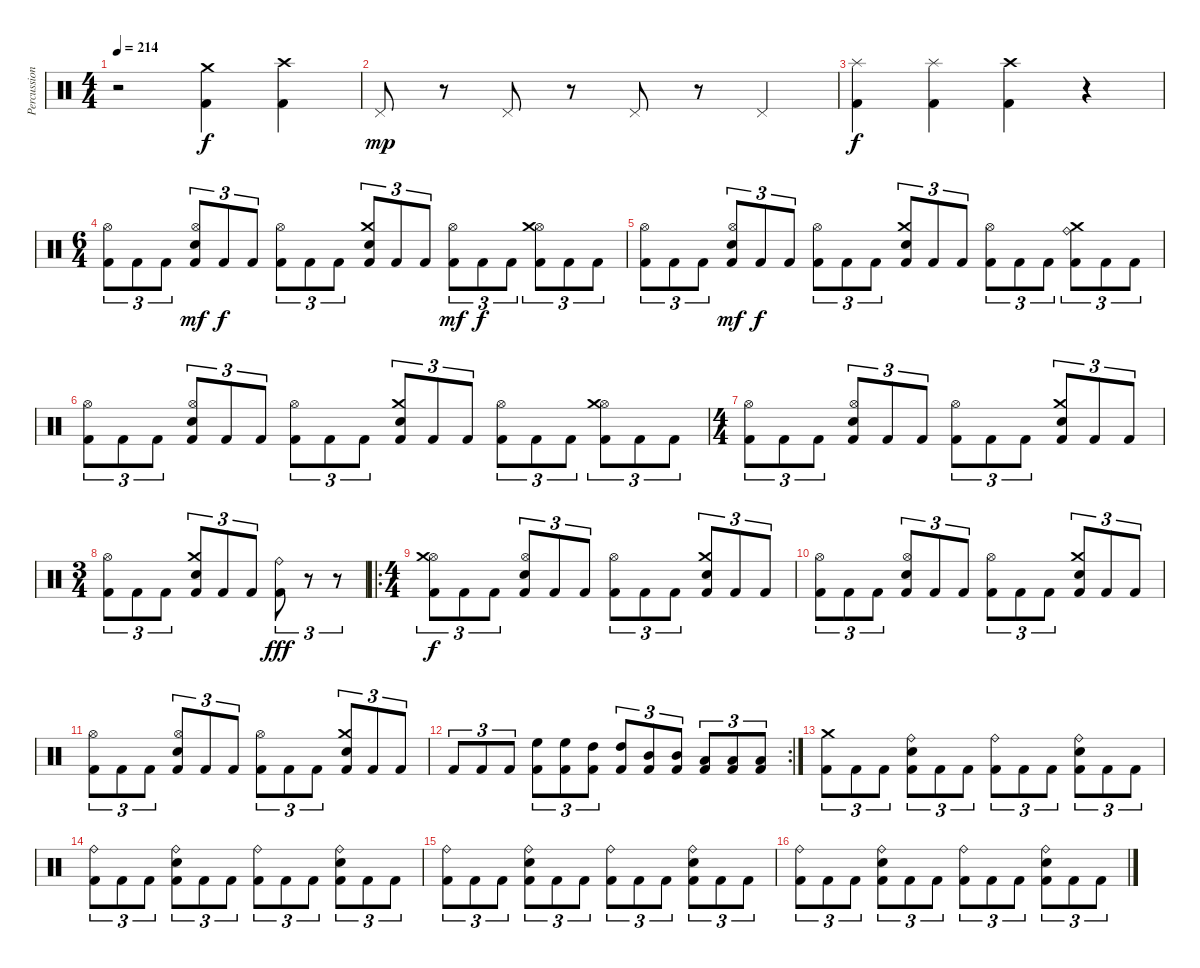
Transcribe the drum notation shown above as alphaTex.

\track ("Percussion" "Percussion") {instrument percussion}
\staff {score}
\articulation defaults
\ts (4 4)
\tempo 214
\clef neutral
\ks c
r.2{dy f} ("Kick (hit) 2" "Crash medium (hit)").4 ("Kick (hit) 2" "Crash high (hit)").4 |
"Pedal Hi-Hat (hit)".8{dy mp} r.8 "Pedal Hi-Hat (hit)".8 r.8 "Pedal Hi-Hat (hit)".8 r.8 "Pedal Hi-Hat (hit)".4 |
("Kick (hit) 2" "Splash (hit)").4{dy f} ("Kick (hit) 2" "Splash (hit)").4 ("Kick (hit) 2" "Crash high (hit)").4 r.4 |
\ts (6 4)
("Kick (hit) 2" "Hi-Hat (open)").8{tu (3 2)} "Kick (hit) 2".8{tu (3 2)} "Kick (hit) 2".8{tu (3 2)} ("Kick (hit) 2" "Hi-Hat (open)" "Snare (hit) 2").8{tu (3 2) dy mf} "Kick (hit) 2".8{tu (3 2) dy f} "Kick (hit) 2".8{tu (3 2)} ("Kick (hit) 2" "Hi-Hat (open)").8{tu (3 2)} "Kick (hit) 2".8{tu (3 2)} "Kick (hit) 2".8{tu (3 2)} ("Kick (hit) 2" "Crash medium (hit)" "Snare (hit) 2").8{tu (3 2)} "Kick (hit) 2".8{tu (3 2)} "Kick (hit) 2".8{tu (3 2)} ("Kick (hit) 2" "Hi-Hat (open)").8{tu (3 2) dy mf} "Kick (hit) 2".8{tu (3 2) dy f} "Kick (hit) 2".8{tu (3 2)} ("Kick (hit) 2" "Hi-Hat (open)" "Crash medium (hit)").8{tu (3 2)} "Kick (hit) 2".8{tu (3 2)} "Kick (hit) 2".8{tu (3 2)} |
("Kick (hit) 2" "Hi-Hat (open)").8{tu (3 2)} "Kick (hit) 2".8{tu (3 2)} "Kick (hit) 2".8{tu (3 2)} ("Kick (hit) 2" "Hi-Hat (open)" "Snare (hit) 2").8{tu (3 2) dy mf} "Kick (hit) 2".8{tu (3 2) dy f} "Kick (hit) 2".8{tu (3 2)} ("Kick (hit) 2" "Hi-Hat (open)").8{tu (3 2)} "Kick (hit) 2".8{tu (3 2)} "Kick (hit) 2".8{tu (3 2)} ("Kick (hit) 2" "Crash medium (hit)" "Snare (hit) 2").8{tu (3 2)} "Kick (hit) 2".8{tu (3 2)} "Kick (hit) 2".8{tu (3 2)} ("Kick (hit) 2" "Hi-Hat (open)").8{tu (3 2)} "Kick (hit) 2".8{tu (3 2)} "Kick (hit) 2".8{tu (3 2)} ("Kick (hit) 2" "Ride (bell)" "Crash medium (hit)").8{tu (3 2)} "Kick (hit) 2".8{tu (3 2)} "Kick (hit) 2".8{tu (3 2)} |
("Kick (hit) 2" "Hi-Hat (open)").8{tu (3 2)} "Kick (hit) 2".8{tu (3 2)} "Kick (hit) 2".8{tu (3 2)} ("Kick (hit) 2" "Hi-Hat (open)" "Snare (hit) 2").8{tu (3 2)} "Kick (hit) 2".8{tu (3 2)} "Kick (hit) 2".8{tu (3 2)} ("Kick (hit) 2" "Hi-Hat (open)").8{tu (3 2)} "Kick (hit) 2".8{tu (3 2)} "Kick (hit) 2".8{tu (3 2)} ("Kick (hit) 2" "Crash medium (hit)" "Snare (hit) 2").8{tu (3 2)} "Kick (hit) 2".8{tu (3 2)} "Kick (hit) 2".8{tu (3 2)} ("Kick (hit) 2" "Hi-Hat (open)").8{tu (3 2)} "Kick (hit) 2".8{tu (3 2)} "Kick (hit) 2".8{tu (3 2)} ("Kick (hit) 2" "Hi-Hat (open)" "Crash medium (hit)").8{tu (3 2)} "Kick (hit) 2".8{tu (3 2)} "Kick (hit) 2".8{tu (3 2)} |
\ts (4 4)
("Kick (hit) 2" "Hi-Hat (open)").8{tu (3 2)} "Kick (hit) 2".8{tu (3 2)} "Kick (hit) 2".8{tu (3 2)} ("Kick (hit) 2" "Hi-Hat (open)" "Snare (hit) 2").8{tu (3 2)} "Kick (hit) 2".8{tu (3 2)} "Kick (hit) 2".8{tu (3 2)} ("Kick (hit) 2" "Hi-Hat (open)").8{tu (3 2)} "Kick (hit) 2".8{tu (3 2)} "Kick (hit) 2".8{tu (3 2)} ("Kick (hit) 2" "Crash medium (hit)" "Snare (hit) 2").8{tu (3 2)} "Kick (hit) 2".8{tu (3 2)} "Kick (hit) 2".8{tu (3 2)} |
\ts (3 4)
("Kick (hit) 2" "Hi-Hat (open)").8{tu (3 2)} "Kick (hit) 2".8{tu (3 2)} "Kick (hit) 2".8{tu (3 2)} ("Kick (hit) 2" "Crash medium (hit)" "Snare (hit) 2").8{tu (3 2)} "Kick (hit) 2".8{tu (3 2)} "Kick (hit) 2".8{tu (3 2)} ("Kick (hit) 2" "Ride (bell)").8{tu (3 2) dy fff} r.8{tu (3 2)} r.8{tu (3 2)} |
\ro
\ts (4 4)
("Kick (hit) 2" "Hi-Hat (open)" "Crash medium (hit)").8{tu (3 2) dy f} "Kick (hit) 2".8{tu (3 2)} "Kick (hit) 2".8{tu (3 2)} ("Kick (hit) 2" "Hi-Hat (open)" "Snare (hit) 2").8{tu (3 2)} "Kick (hit) 2".8{tu (3 2)} "Kick (hit) 2".8{tu (3 2)} ("Kick (hit) 2" "Hi-Hat (open)").8{tu (3 2)} "Kick (hit) 2".8{tu (3 2)} "Kick (hit) 2".8{tu (3 2)} ("Kick (hit) 2" "Crash medium (hit)" "Snare (hit) 2").8{tu (3 2)} "Kick (hit) 2".8{tu (3 2)} "Kick (hit) 2".8{tu (3 2)} |
("Kick (hit) 2" "Hi-Hat (open)").8{tu (3 2)} "Kick (hit) 2".8{tu (3 2)} "Kick (hit) 2".8{tu (3 2)} ("Kick (hit) 2" "Hi-Hat (open)" "Snare (hit) 2").8{tu (3 2)} "Kick (hit) 2".8{tu (3 2)} "Kick (hit) 2".8{tu (3 2)} ("Kick (hit) 2" "Hi-Hat (open)").8{tu (3 2)} "Kick (hit) 2".8{tu (3 2)} "Kick (hit) 2".8{tu (3 2)} ("Kick (hit) 2" "Crash medium (hit)" "Snare (hit) 2").8{tu (3 2)} "Kick (hit) 2".8{tu (3 2)} "Kick (hit) 2".8{tu (3 2)} |
("Kick (hit) 2" "Hi-Hat (open)").8{tu (3 2)} "Kick (hit) 2".8{tu (3 2)} "Kick (hit) 2".8{tu (3 2)} ("Kick (hit) 2" "Hi-Hat (open)" "Snare (hit) 2").8{tu (3 2)} "Kick (hit) 2".8{tu (3 2)} "Kick (hit) 2".8{tu (3 2)} ("Kick (hit) 2" "Hi-Hat (open)").8{tu (3 2)} "Kick (hit) 2".8{tu (3 2)} "Kick (hit) 2".8{tu (3 2)} ("Kick (hit) 2" "Crash medium (hit)" "Snare (hit) 2").8{tu (3 2)} "Kick (hit) 2".8{tu (3 2)} "Kick (hit) 2".8{tu (3 2)} |
\rc 2 "Kick (hit) 2".8{tu (3 2)} "Kick (hit) 2".8{tu (3 2)} "Kick (hit) 2".8{tu (3 2)}
("Kick (hit) 2" "High Floor Tom (hit)").8{tu (3 2)} ("Kick (hit) 2" "High Floor Tom (hit)").8{tu (3 2)} ("Kick (hit) 2" "High Tom (hit)").8{tu (3 2)} ("Kick (hit) 2" "High Tom (hit)").8{tu (3 2)} ("Kick (hit) 2" "Mid Tom (hit)").8{tu (3 2)} ("Kick (hit) 2" "Mid Tom (hit)").8{tu (3 2)} ("Kick (hit) 2" "Low Tom (hit)").8{tu (3 2)} ("Kick (hit) 2" "Low Tom (hit)").8{tu (3 2)} ("Kick (hit) 2" "Low Tom (hit)").8{tu (3 2)} |
("Kick (hit) 2" "Crash medium (hit)").8{tu (3 2)} "Kick (hit) 2".8{tu (3 2)} "Kick (hit) 2".8{tu (3 2)} ("Kick (hit) 2" "Ride (bell)" "Snare (hit) 2").8{tu (3 2)} "Kick (hit) 2".8{tu (3 2)} "Kick (hit) 2".8{tu (3 2)} ("Kick (hit) 2" "Ride (bell)").8{tu (3 2)} "Kick (hit) 2".8{tu (3 2)} "Kick (hit) 2".8{tu (3 2)} ("Kick (hit) 2" "Ride (bell)" "Snare (hit) 2").8{tu (3 2)} "Kick (hit) 2".8{tu (3 2)} "Kick (hit) 2".8{tu (3 2)} |
("Kick (hit) 2" "Ride (bell)").8{tu (3 2)} "Kick (hit) 2".8{tu (3 2)} "Kick (hit) 2".8{tu (3 2)} ("Kick (hit) 2" "Ride (bell)" "Snare (hit) 2").8{tu (3 2)} "Kick (hit) 2".8{tu (3 2)} "Kick (hit) 2".8{tu (3 2)} ("Kick (hit) 2" "Ride (bell)").8{tu (3 2)} "Kick (hit) 2".8{tu (3 2)} "Kick (hit) 2".8{tu (3 2)} ("Kick (hit) 2" "Ride (bell)" "Snare (hit) 2").8{tu (3 2)} "Kick (hit) 2".8{tu (3 2)} "Kick (hit) 2".8{tu (3 2)} |
("Kick (hit) 2" "Ride (bell)").8{tu (3 2)} "Kick (hit) 2".8{tu (3 2)} "Kick (hit) 2".8{tu (3 2)} ("Kick (hit) 2" "Ride (bell)" "Snare (hit) 2").8{tu (3 2)} "Kick (hit) 2".8{tu (3 2)} "Kick (hit) 2".8{tu (3 2)} ("Kick (hit) 2" "Ride (bell)").8{tu (3 2)} "Kick (hit) 2".8{tu (3 2)} "Kick (hit) 2".8{tu (3 2)} ("Kick (hit) 2" "Ride (bell)" "Snare (hit) 2").8{tu (3 2)} "Kick (hit) 2".8{tu (3 2)} "Kick (hit) 2".8{tu (3 2)} |
("Kick (hit) 2" "Ride (bell)").8{tu (3 2)} "Kick (hit) 2".8{tu (3 2)} "Kick (hit) 2".8{tu (3 2)} ("Kick (hit) 2" "Ride (bell)" "Snare (hit) 2").8{tu (3 2)} "Kick (hit) 2".8{tu (3 2)} "Kick (hit) 2".8{tu (3 2)} ("Kick (hit) 2" "Ride (bell)").8{tu (3 2)} "Kick (hit) 2".8{tu (3 2)} "Kick (hit) 2".8{tu (3 2)} ("Kick (hit) 2" "Ride (bell)" "Snare (hit) 2").8{tu (3 2)} "Kick (hit) 2".8{tu (3 2)} "Kick (hit) 2".8{tu (3 2)}
